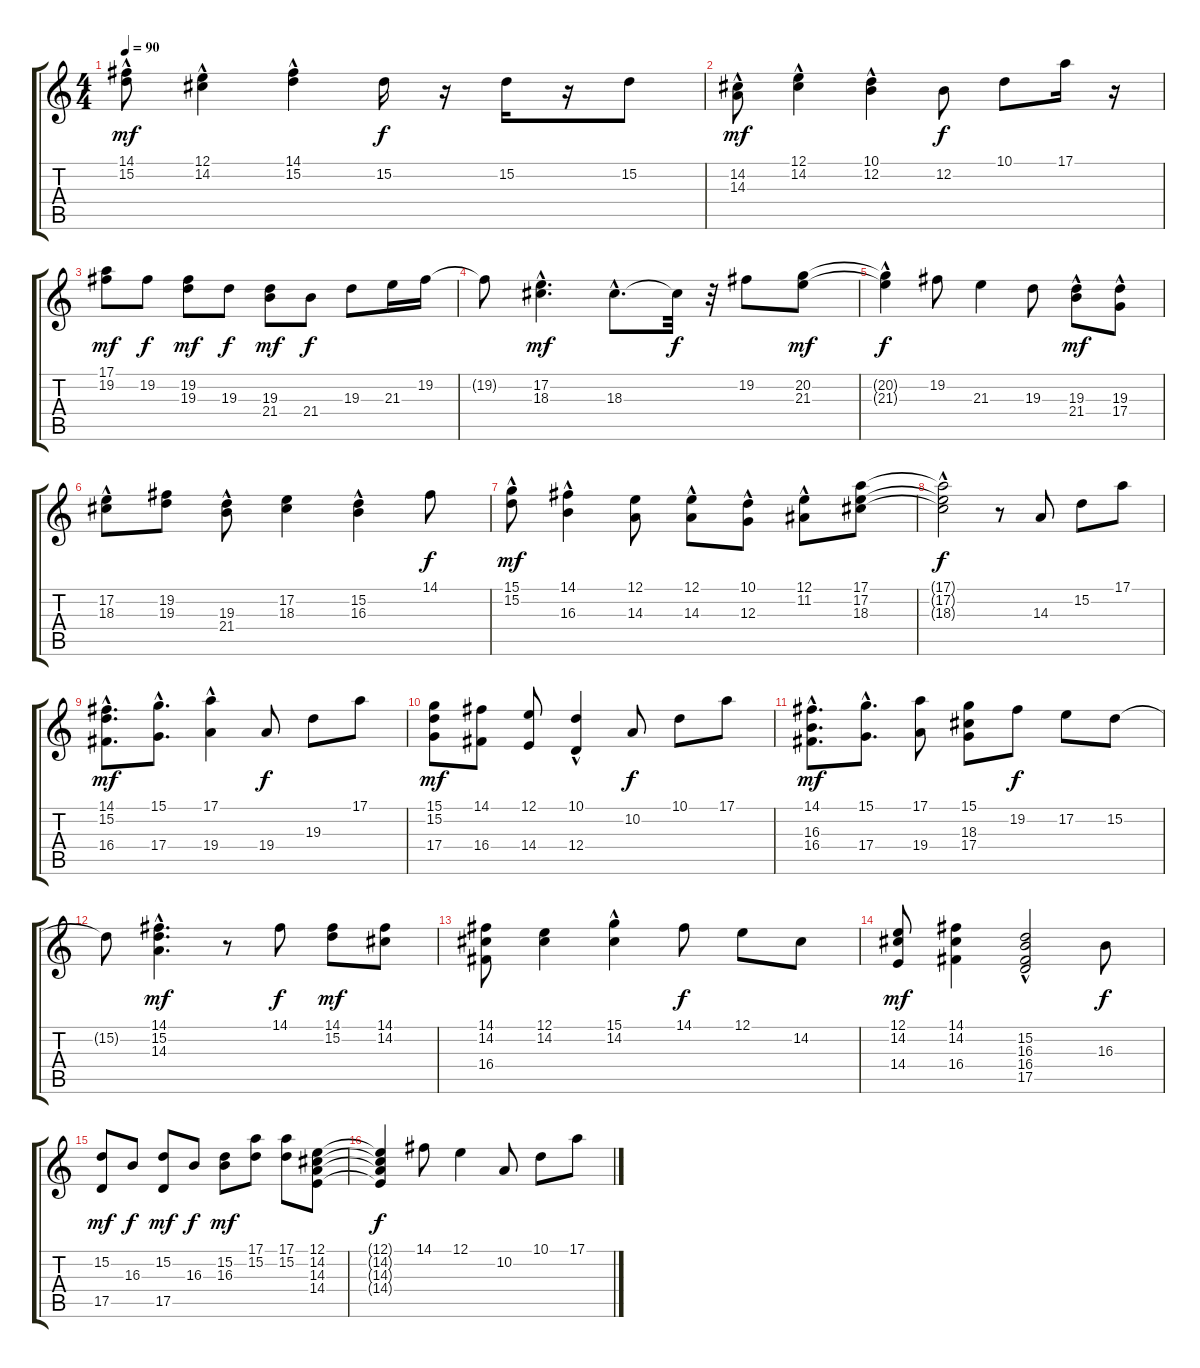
\track "" {instrument acousticgrandpiano}
\staff {score tabs}
\tuning (E4 B3 G3 D3 A2 E2) {hide}
\ts (4 4)
\tempo 90
\clef g2
\ks c
(14.1 15.2{hac}).8{dy mf} (12.1 14.2{hac}).4 (14.1 15.2{hac}).4 15.2.16{dy f} r.16 15.2.16 r.16 15.2.8 |
(14.2 14.3{hac}).8{dy mf} (12.1 14.2{hac}).4 (10.1 12.2{hac}).4 12.2.8{dy f} 10.1.8 17.1.16 r.16 |
(17.1 19.2).8{dy mf} 19.2.8{dy f} (19.2 19.3).8{dy mf} 19.3.8{dy f} (19.3 21.4).8{dy mf} 21.4.8{dy f} 19.3.8 21.3.16 19.2.16 |
19.2{t}.8 (17.2 18.3{hac}).4{d dy mf} 18.3{hac}.8{d} 18.3{t}.32{dy f} r.32 19.2.8 (20.2 21.3).8{dy mf} |
(20.2{t} 21.3{hac t}).4{dy f} 19.2.8 21.3.4 19.3.8 (19.3 21.4{hac}).8{dy mf} (19.3 17.4{hac}).8 |
(17.2 18.3{hac}).8 (19.2 19.3).8 (19.3 21.4{hac}).8 (17.2 18.3).4 (15.2 16.3{hac}).4 14.1.8{dy f} |
(15.1 15.2{hac}).8{dy mf} (14.1 16.3{hac}).4 (12.1 14.3).8 (12.1 14.3{hac}).8 (10.1 12.3{hac}).8 (12.1 11.2{hac}).8 (17.1 17.2 18.3).8{balance 9} |
(17.1{t} 17.2{hac t} 18.3{hac t}).2{dy f} r.8 14.3.8{balance 10} 15.2.8 17.1.8 |
(14.1{hac} 15.2 16.4).8{d dy mf} (15.1{hac} 17.4).8{d} (17.1 19.4{hac}).4 19.4.8{dy f} 19.3.8 17.1.8 |
(15.1 15.2 17.4).8{dy mf} (14.1 16.4).8 (12.1 14.4).8 (10.1 12.4{hac}).4 10.2.8{dy f} 10.1.8 17.1.8 |
(14.1{hac} 16.3 16.4).8{d dy mf} (15.1{hac} 17.4).8{d} (17.1 19.4).8 (15.1 18.3 17.4).8 19.2.8{dy f} 17.2.8 15.2.8 |
15.2{t}.8 (14.1{hac} 15.2 14.3).4{d dy mf} r.8 14.1.8{dy f} (14.1 15.2).8{dy mf} (14.1 14.2).8 |
(14.1 14.2 16.4).8 (12.1 14.2).4 (15.1 14.2{hac}).4 14.1.8{dy f} 12.1.8 14.2.8 |
(12.1 14.2 14.4).8{dy mf} (14.1 14.2 16.4).4 (15.2 16.3{hac} 16.4{hac} 17.5{hac}).2 16.3.8{dy f} |
(15.2 17.5).8{dy mf} 16.3.8{dy f} (15.2 17.5).8{dy mf} 16.3.8{dy f} (15.2 16.3).8{dy mf} (17.1 15.2).8 (17.1 15.2).8 (12.1 14.2 14.3 14.4).8 |
(12.1{t} 14.2{t} 14.3{t} 14.4{t}).4{dy f} 14.1.8 12.1.4 10.2.8 10.1.8 17.1.8
